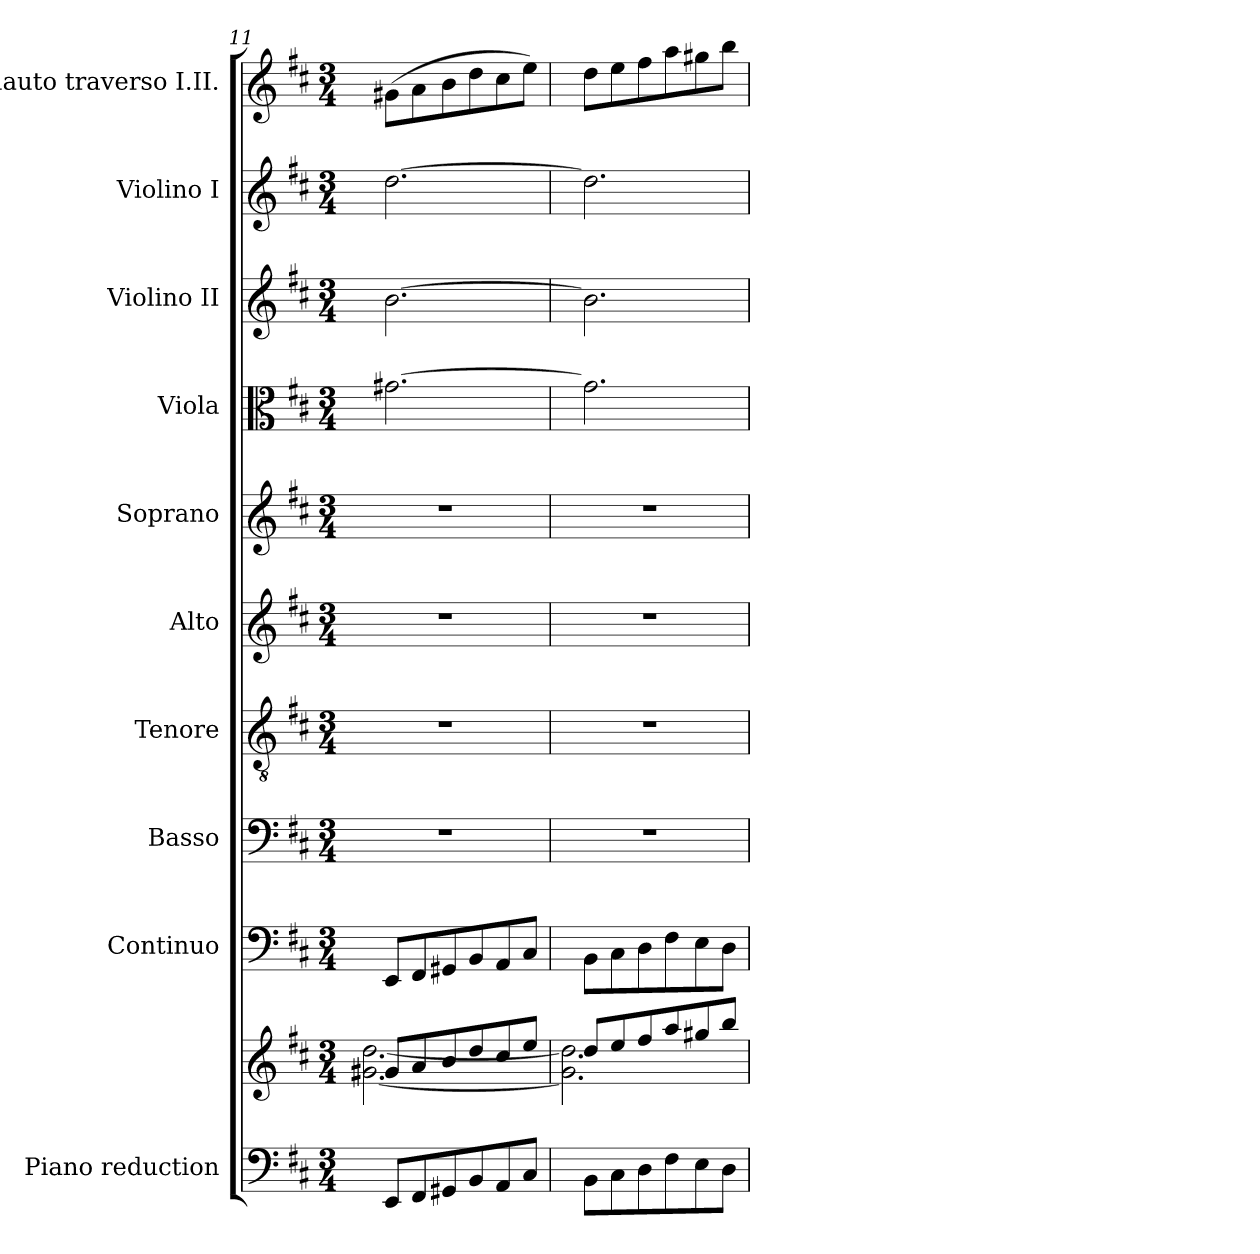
**kern	**kern	**kern	**kern	**kern	**kern	**kern	**kern	**kern	**kern	**kern
*part10	*part10	*part9	*part8	*part7	*part6	*part5	*part4	*part3	*part2	*part1
*staff11	*staff10	*staff9	*staff8	*staff7	*staff6	*staff5	*staff4	*staff3	*staff2	*staff1
*I"Piano reduction	*	*I"Continuo	*I"Basso	*I"Tenore	*I"Alto	*I"Soprano	*I"Viola	*I"Violino II	*I"Violino I	*I"Flauto traverso I.II.
*I'Pno	*	*	*	*	*	*	*I'Vla	*I'Vln	*I'Vln	*I'Fl
*clefF4	*clefG2	*clefF4	*clefF4	*clefGv2	*clefG2	*clefG2	*clefC3	*clefG2	*clefG2	*clefG2
*k[f#c#]	*k[f#c#]	*k[f#c#]	*k[f#c#]	*k[f#c#]	*k[f#c#]	*k[f#c#]	*k[f#c#]	*k[f#c#]	*k[f#c#]	*k[f#c#]
*M3/4	*M3/4	*M3/4	*M3/4	*M3/4	*M3/4	*M3/4	*M3/4	*M3/4	*M3/4	*M3/4
=11	=11	=11	=11	=11	=11	=11	=11	=11	=11	=11
*	*^	*	*	*	*	*	*	*	*	*
8EE/L	8g#X/L	[2.g#\ [2.dd\	8EE/L	2.r	2.r	2.r	2.r	[2.g#X\	[2.b\	[2.dd\	(>8g#X\L
8FF#/	8a/	.	8FF#/	.	.	.	.	.	.	.	8a\
8GG#X/	8b/	.	8GG#X/	.	.	.	.	.	.	.	8b\
8BB/	8dd/	.	8BB/	.	.	.	.	.	.	.	8dd\
8AA/	8cc#/	.	8AA/	.	.	.	.	.	.	.	8cc#\
8C#/J	8ee/J	.	8C#/J	.	.	.	.	.	.	.	8ee\J)
=12	=12	=12	=12	=12	=12	=12	=12	=12	=12	=12	=12
8BB\L	8dd/L	2.g#\] 2.dd\]	8BB\L	2.r	2.r	2.r	2.r	2.g#\]	2.b\]	2.dd\]	8dd\L
8C#\	8ee/	.	8C#\	.	.	.	.	.	.	.	8ee\
8D\	8ff#/	.	8D\	.	.	.	.	.	.	.	8ff#\
8F#\	8aa/	.	8F#\	.	.	.	.	.	.	.	8aa\
8E\	8gg#X/	.	8E\	.	.	.	.	.	.	.	8gg#X\
8D\J	8bb/J	.	8D\J	.	.	.	.	.	.	.	8bb\J
*	*v	*v	*	*	*	*	*	*	*	*	*
=	=	=	=	=	=	=	=	=	=	=
*-	*-	*-	*-	*-	*-	*-	*-	*-	*-	*-
